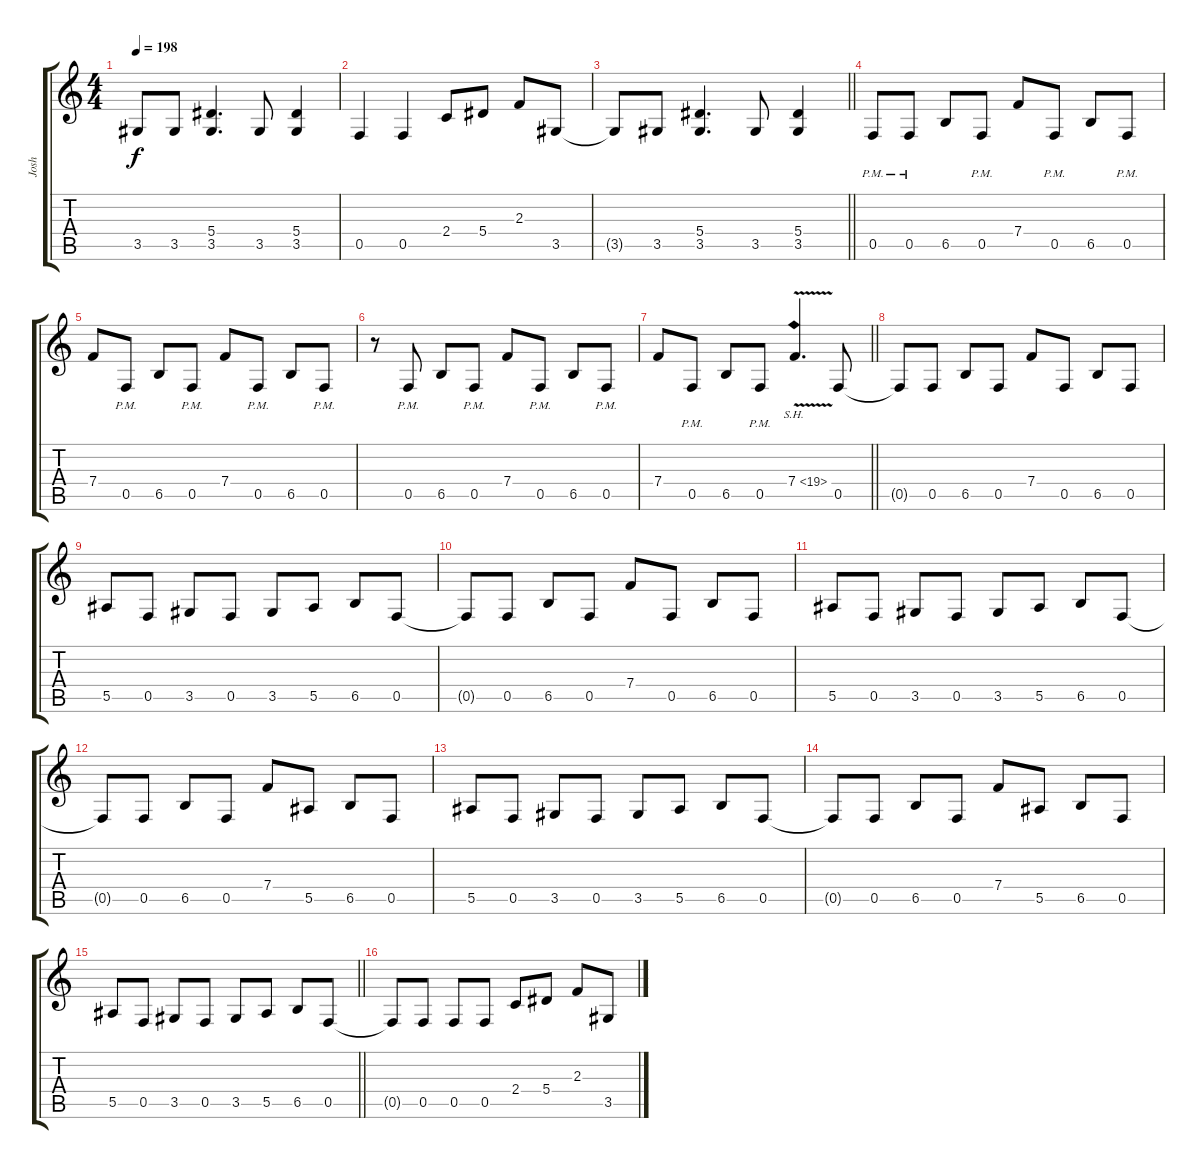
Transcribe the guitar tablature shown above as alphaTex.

\track ("Josh" "Josh") {instrument distortionguitar}
\staff {score tabs}
\tuning (C4 G3 Eb3 Bb2 F2 C2) {hide}
\ts (4 4)
\tempo 198
\clef g2
\ks c
3.5{t}.8{dy f} 3.5.8 (5.4 3.5).4{d} 3.5.8 (5.4 3.5).4 |
0.5.4 0.5.4 2.4.8 5.4.8 2.3.8 3.5.8 |
\barLineRight lightlight
3.5{t}.8 3.5.8 (5.4 3.5).4{d} 3.5.8 (5.4 3.5).4 |
\section ("" "")
0.5{pm}.8 0.5{pm}.8 6.5.8 0.5{pm}.8 7.4.8 0.5{pm}.8 6.5.8 0.5{pm}.8 |
7.4.8 0.5{pm}.8 6.5.8 0.5{pm}.8 7.4.8 0.5{pm}.8 6.5.8 0.5{pm}.8 |
r.8 0.5{pm}.8 6.5.8 0.5{pm}.8 7.4.8 0.5{pm}.8 6.5.8 0.5{pm}.8 |
\barLineRight lightlight
7.4.8 0.5{pm}.8 6.5.8 0.5{pm}.8 7.4{sh 12 v}.4{d} 0.5.8 |
\section ("" "")
0.5{t}.8 0.5.8 6.5.8 0.5.8 7.4.8 0.5.8 6.5.8 0.5.8 |
5.5.8 0.5.8 3.5.8 0.5.8 3.5.8 5.5.8 6.5.8 0.5.8 |
0.5{t}.8 0.5.8 6.5.8 0.5.8 7.4.8 0.5.8 6.5.8 0.5.8 |
5.5.8 0.5.8 3.5.8 0.5.8 3.5.8 5.5.8 6.5.8 0.5.8 |
0.5{t}.8 0.5.8 6.5.8 0.5.8 7.4.8 5.5.8 6.5.8 0.5.8 |
5.5.8 0.5.8 3.5.8 0.5.8 3.5.8 5.5.8 6.5.8 0.5.8 |
0.5{t}.8 0.5.8 6.5.8 0.5.8 7.4.8 5.5.8 6.5.8 0.5.8 |
\barLineRight lightlight
5.5.8 0.5.8 3.5.8 0.5.8 3.5.8 5.5.8 6.5.8 0.5.8 |
\section ("" "")
0.5{t}.8 0.5.8 0.5.8 0.5.8 2.4.8 5.4.8 2.3.8 3.5.8
